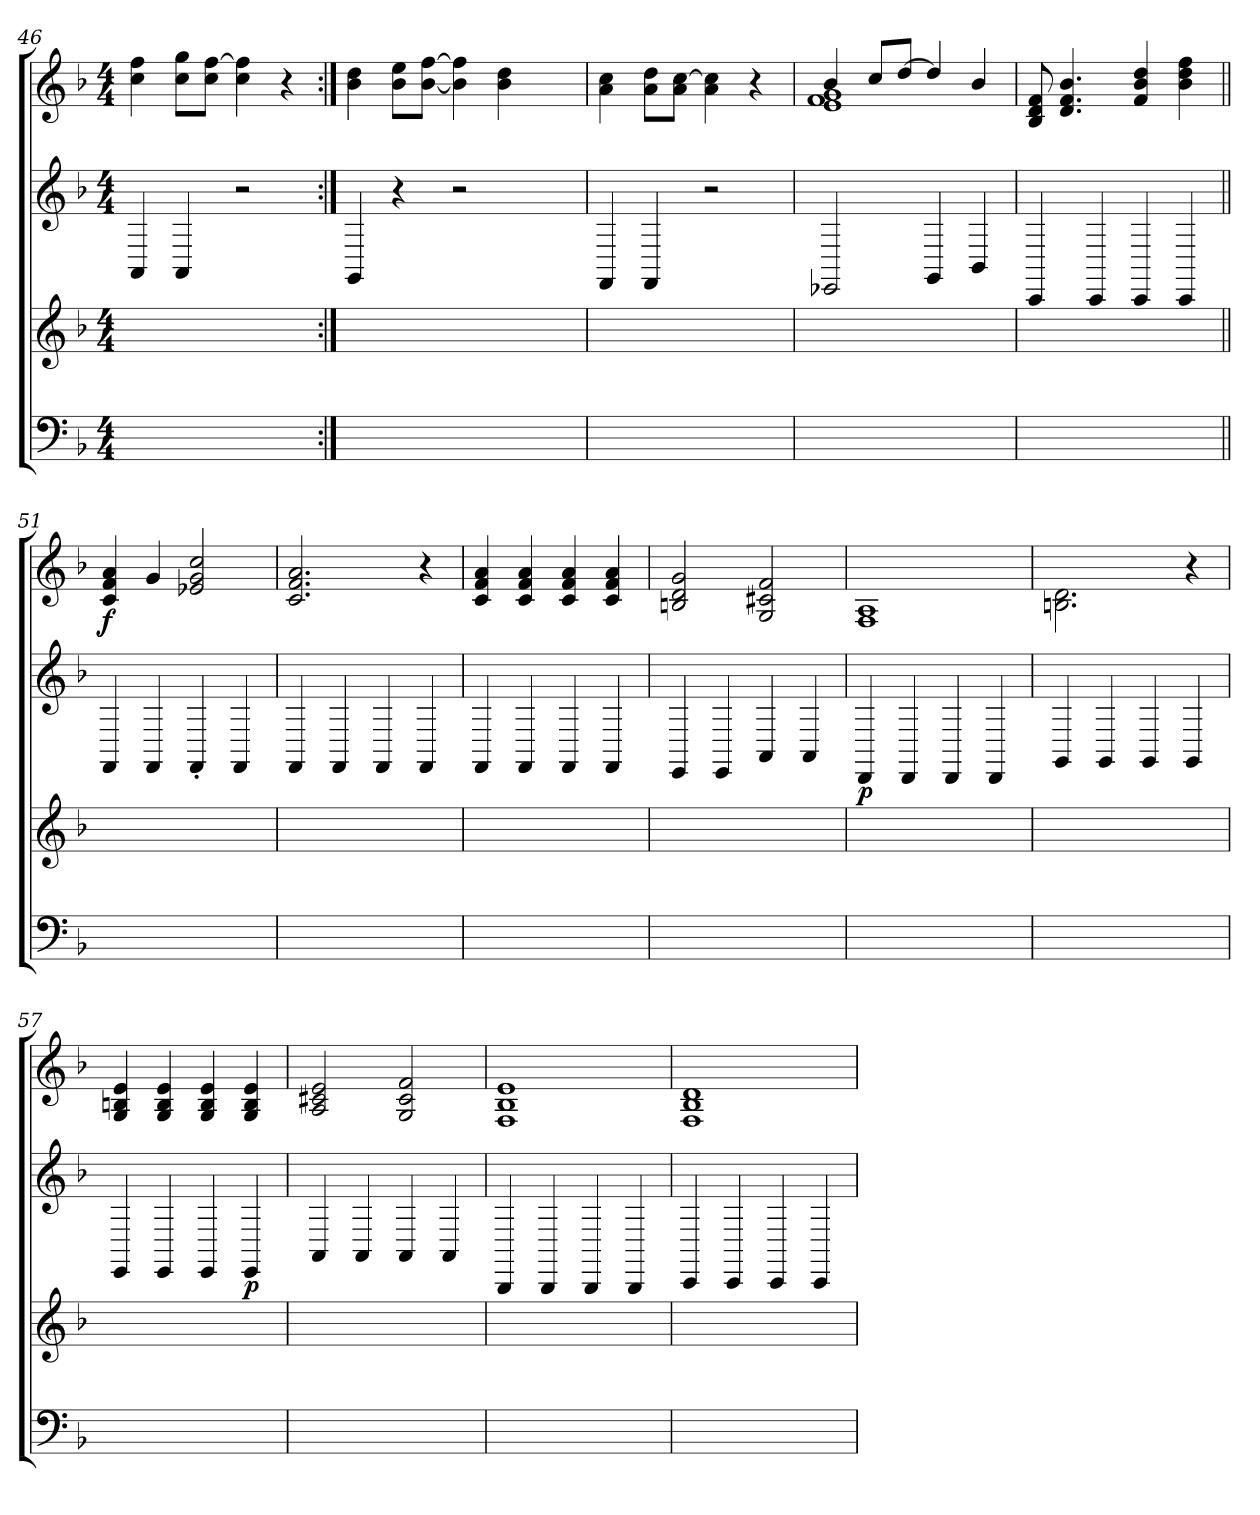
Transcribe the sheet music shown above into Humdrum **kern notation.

**kern	**kern	**kern	**dynam	**kern	**dynam
*part4	*part3	*part2	*part2	*part1	*part1
*staff4	*staff3	*staff2	*staff2	*staff1	*staff1
!!LO:PB:g=z
*clefF4	*clefG2	*clefG2	*	*clefG2	*
*k[b-]	*k[b-]	*k[b-]	*	*k[b-]	*
*M4/4	*M4/4	*M4/4	*	*M4/4	*
=46	=46	=46	=46	=46	=46
1ryy	1ryy	4AA/	.	4cc\ 4ff\	.
.	.	4AA/	.	8cc\ 8gg\L	.
.	.	.	.	8cc\ [8ff\J	.
.	.	2r	.	4cc\ 4ff]\	.
.	.	.	.	4r	.
!!LO:LB:g=z
=47:|!	=47:|!	=47:|!	=47:|!	=47:|!	=47:|!
1ryy	2ryy	4GG/	.	4b-\ 4dd\	.
.	.	4r	.	8b-\ 8ee\L	.
.	.	.	.	[8b-\ [8ff\J	.
.	2ryy	2r	.	4b-]\ 4ff]\	.
.	.	.	.	4b-\ 4dd\	.
4ryy	4ryy	4ryy	.	4ryy	.
=48	=48	=48	=48	=48	=48
1ryy	2ryy	4FF/	.	4a\ 4cc\	.
.	.	4FF/	.	8a\ 8dd\L	.
.	.	.	.	8a\ [8cc\J	.
.	2ryy	2r	.	4a\ 4cc]\	.
.	.	.	.	4r	.
=49	=49	=49	=49	=49	=49
*	*	*	*	*^	*
1ryy	2ryy	2EE-X/	.	4b-/	1e 1f 1g	.
.	.	.	.	8cc/L	.	.
.	.	.	.	[8dd/J	.	.
.	2ryy	4GG/	.	4dd/]	.	.
.	.	4BB-/	.	4b-/	.	.
*	*	*	*	*v	*v	*
!!LO:PB:g=z
=50	=50	=50	=50	=50	=50
1ryy	1ryy	4CC/	.	8B-/ 8d/ 8f/	.
.	.	.	.	4.d/ 4.f/ 4.b-/	.
.	.	4CC/	.	.	.
.	.	4CC/	.	4f/ 4b-/ 4dd/	.
.	.	4CC/	.	4b-\ 4dd\ 4ff\	.
!!LO:LB:g=z
=51||	=51||	=51||	=51||	=51||	=51||
!	!	!	!	!	!LO:DY:b
1ryy	2ryy	4FF/	.	4c/ 4f/ 4a/	f
.	.	4FF/	.	4g/	.
.	2ryy	4FF'/	.	2e-X/ 2g/ 2cc/	.
.	.	4FF/	.	.	.
!!LO:LB:g=z
=52	=52	=52	=52	=52	=52
1ryy	2ryy	4FF/	.	2.c/ 2.f/ 2.a/	.
.	.	4FF/	.	.	.
.	2ryy	4FF/	.	.	.
.	.	4FF/	.	4r	.
=53	=53	=53	=53	=53	=53
1ryy	2ryy	4FF/	.	4c/ 4f/ 4a/	.
.	.	4FF/	.	4c/ 4f/ 4a/	.
.	2ryy	4FF/	.	4c/ 4f/ 4a/	.
.	.	4FF/	.	4c/ 4f/ 4a/	.
=54	=54	=54	=54	=54	=54
1ryy	2ryy	4EE/	.	2Bn/ 2d/ 2g/	.
.	.	4EE/	.	.	.
.	2ryy	4AA/	.	2G/ 2c#X/ 2f/	.
.	.	4AA/	.	.	.
!!LO:PB:g=z
=55	=55	=55	=55	=55	=55
!	!	!	!LO:DY:b	!	!
1ryy	2ryy	4DD/	p	1F 1A	.
.	.	4DD/	.	.	.
.	2ryy	4DD/	.	.	.
.	.	4DD/	.	.	.
=56	=56	=56	=56	=56	=56
1ryy	2ryy	4GG/	.	2.Bn\ 2.d\	.
.	.	4GG/	.	.	.
.	2ryy	4GG/	.	.	.
.	.	4GG/	.	4r	.
!!LO:PB:g=z
=57	=57	=57	=57	=57	=57
1ryy	2ryy	4EE/	.	4G/ 4Bn/ 4e/	.
.	.	4EE/	.	4G/ 4B/ 4e/	.
.	2ryy	4EE/	.	4G/ 4B/ 4e/	.
!	!	!	!LO:DY:b	!	!
.	.	4EE/	p	4G/ 4B/ 4e/	.
=58	=58	=58	=58	=58	=58
1ryy	2ryy	4AA/	.	2A/ 2c#X/ 2e/	.
.	.	4AA/	.	.	.
.	2ryy	4AA/	.	2G/ 2c#/ 2f/	.
.	.	4AA/	.	.	.
=59	=59	=59	=59	=59	=59
*	*	*	*	*^	*
*	*	*	*	*	*^	*
1ryy	2ryy	4BBB-/	.	1e	1B-	1F	.
.	.	4BBB-/	.	.	.	.	.
.	2ryy	4BBB-/	.	.	.	.	.
.	.	4BBB-/	.	.	.	.	.
*	*	*	*	*	*v	*v	*
!!LO:LB:g=z
=60	=60	=60	=60	=60	=60	=60
1ryy	2ryy	4CC/	.	1B- 1d	1F	.
.	.	4CC/	.	.	.	.
.	2ryy	4CC/	.	.	.	.
.	.	4CC/	.	.	.	.
*	*	*	*	*v	*v	*
=	=	=	=	=	=
*-	*-	*-	*-	*-	*-
